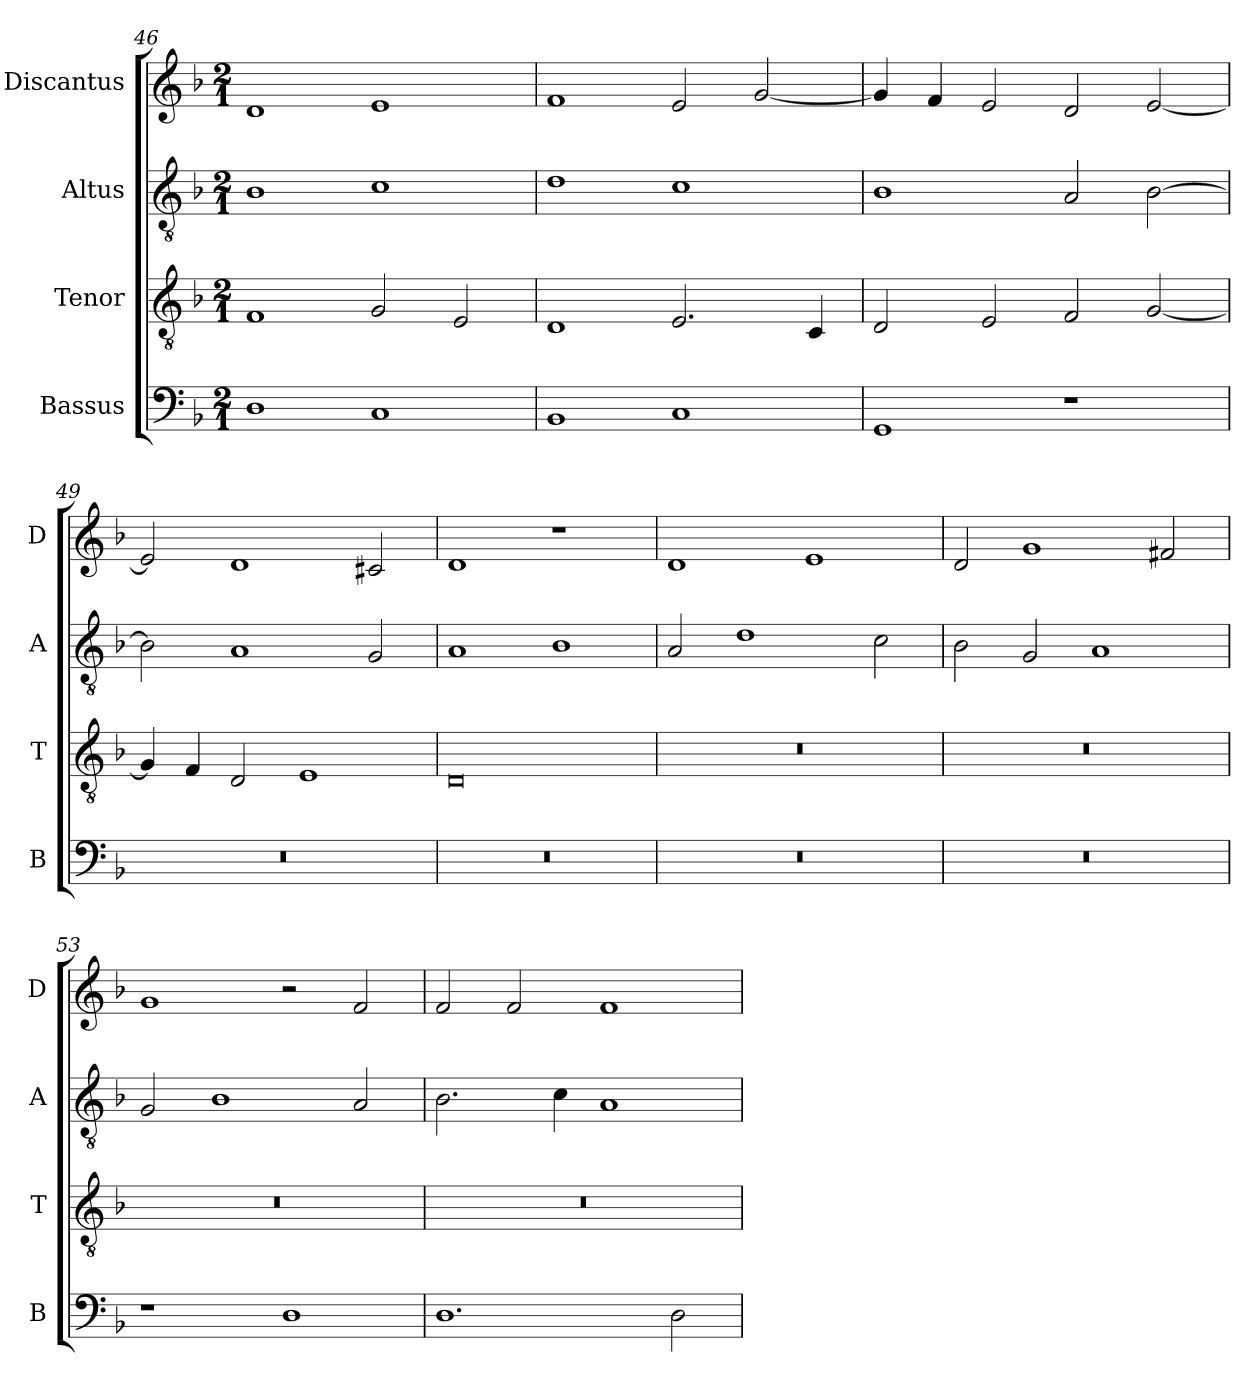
**kern	**kern	**kern	**kern
*part4	*part3	*part2	*part1
*staff4	*staff3	*staff2	*staff1
*I"Bassus	*I"Tenor	*I"Altus	*I"Discantus
*I'B	*I'T	*I'A	*I'D
*clefF4	*clefGv2	*clefGv2	*clefG2
*k[b-]	*k[b-]	*k[b-]	*k[b-]
*M2/1	*M2/1	*M2/1	*M2/1
=46	=46	=46	=46
1D	1F	1B-	1d
1C	2G/	1c	1e
.	2E/	.	.
=47	=47	=47	=47
1BB-	1D	1d	1f
1C	2.E/	1c	2e/
.	.	.	[2g/
.	4C/	.	.
=48	=48	=48	=48
1GG	2D/	1B-	4g/]
.	.	.	4f/
.	2E/	.	2e/
1r	2F/	2A/	2d/
.	[2G/	[2B-\	[2e/
=49	=49	=49	=49
0r	4G/]	2B-\]	2e/]
.	4F/	.	.
.	2D/	1A	1d
.	1E	.	.
.	.	2G/	2c#X/
=50	=50	=50	=50
0r	0D	1A	1d
.	.	1B-	1r
=51	=51	=51	=51
0r	0r	2A/	1d
.	.	1d	.
.	.	.	1e
.	.	2c\	.
=52	=52	=52	=52
0r	0r	2B-\	2d/
.	.	2G/	1g
.	.	1A	.
.	.	.	2f#X/
=53	=53	=53	=53
1r	0r	2G/	1g
.	.	1B-	.
1D	.	.	2r
.	.	2A/	2f/
=54	=54	=54	=54
1.D	0r	2.B-\	2f/
.	.	.	2f/
.	.	4c\	.
.	.	1A	1f
2D\	.	.	.
=	=	=	=
*-	*-	*-	*-
